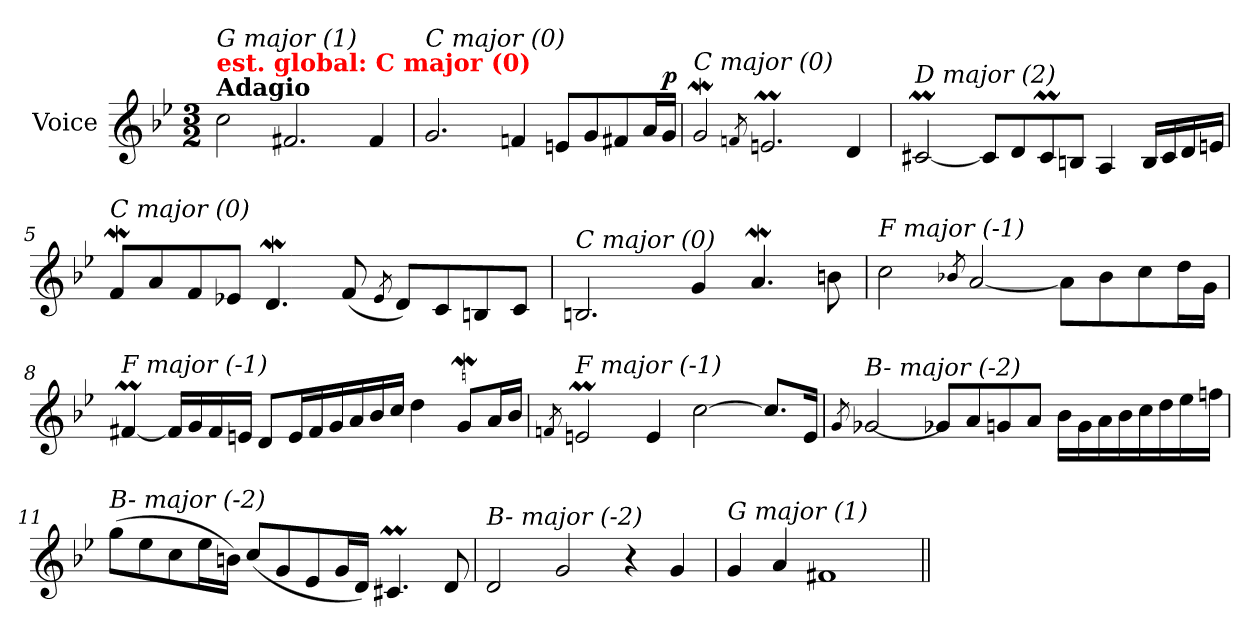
**kern	**dynam
*part1	*part1
*staff1	*staff1
*I"Voice	*
*I'V	*
*clefG2	*
*k[b-e-]	*
*M3/2	*
=1	=1
!LO:TX:a:B:t=Adagio	!
!LO:TX:a:B:color=#FF0000:t=est. global&colon; C major (0)	!
!LO:TX:i:t=G major (1)	!
2cc\	.
2.f#X/	.
4f#/	.
=2	=2
!LO:TX:i:t=C major (0)	!
2.g/	.
4fn/	.
8en/L	.
8g/	.
8f#X/	.
16a/L	.
!	!LO:DY:a
16g/JJ	p
=3	=3
!LO:TX:i:t=C major (0)	!
2gW/	.
8qfn/	.
2.enm/	.
4d/	.
=4	=4
!LO:TX:i:t=D major (2)	!
[2c#Xm/	.
8c#/L]	.
8d/	.
8c#m/	.
8Bn/J	.
4A/	.
16B/LL	.
16c#/	.
16d/	.
16en/JJ	.
!!LO:LB:g=z
=5	=5
!LO:TX:i:t=C major (0)	!
8fW/L	.
8a/	.
8f/	.
8e-X/J	.
4.dW/	.
(>8f/	.
8qe-/	.
8d/L)	.
8c/	.
8Bn/	.
8c/J	.
=6	=6
!LO:TX:i:t=C major (0)	!
2.Bn/	.
4g/	.
4.aW/	.
8bn\	.
=7	=7
!LO:TX:i:t=F major (-1)	!
2cc\	.
8qb-X/	.
[2a/	.
8a\L]	.
8b-\	.
8cc\	.
16dd\L	.
16g\JJ	.
!!LO:LB:g=z
=8	=8
!LO:TX:i:t=F major (-1)	!
[4f#Xm/	.
16f#/LL]	.
16g/	.
16f#/	.
16en/JJ	.
8d/L	.
16e/L	.
16f#/	.
16g/	.
16a/	.
16b-/	.
16cc/JJ	.
4dd\	.
8gW/L	.
16a/L	.
16b-/JJ	.
=9	=9
8qfn/	.
!LO:TX:i:t=F major (-1)	!
2enm/	.
4e/	.
[2cc\	.
8.cc/L]	.
16e/Jk	.
=10	=10
8qg/	.
!LO:TX:i:t=B- major (-2)	!
[2g-Xi/	.
8g-Xi/L]	.
8a/	.
8g/	.
8a/J	.
16b-\LL	.
16g\	.
16a\	.
16b-\	.
16cc\	.
16dd\	.
16ee-\	.
16ffn\JJ	.
!!LO:LB:g=z
=11	=11
!LO:TX:i:t=B- major (-2)	!
(>8gg\L	.
8ee-\	.
8cc\	.
16ee-\L	.
16bn\JJ)	.
(<8cc/L	.
8g/	.
8e-/	.
16g/L	.
16d/JJ)	.
4.c#Xm/	.
8d/	.
=12	=12
!LO:TX:i:t=B- major (-2)	!
2d/	.
2g/	.
4r	.
4g/	.
=13	=13
!LO:TX:i:t=G major (1)	!
4g/	.
4a/	.
1f#X	.
=||	=||
*-	*-
